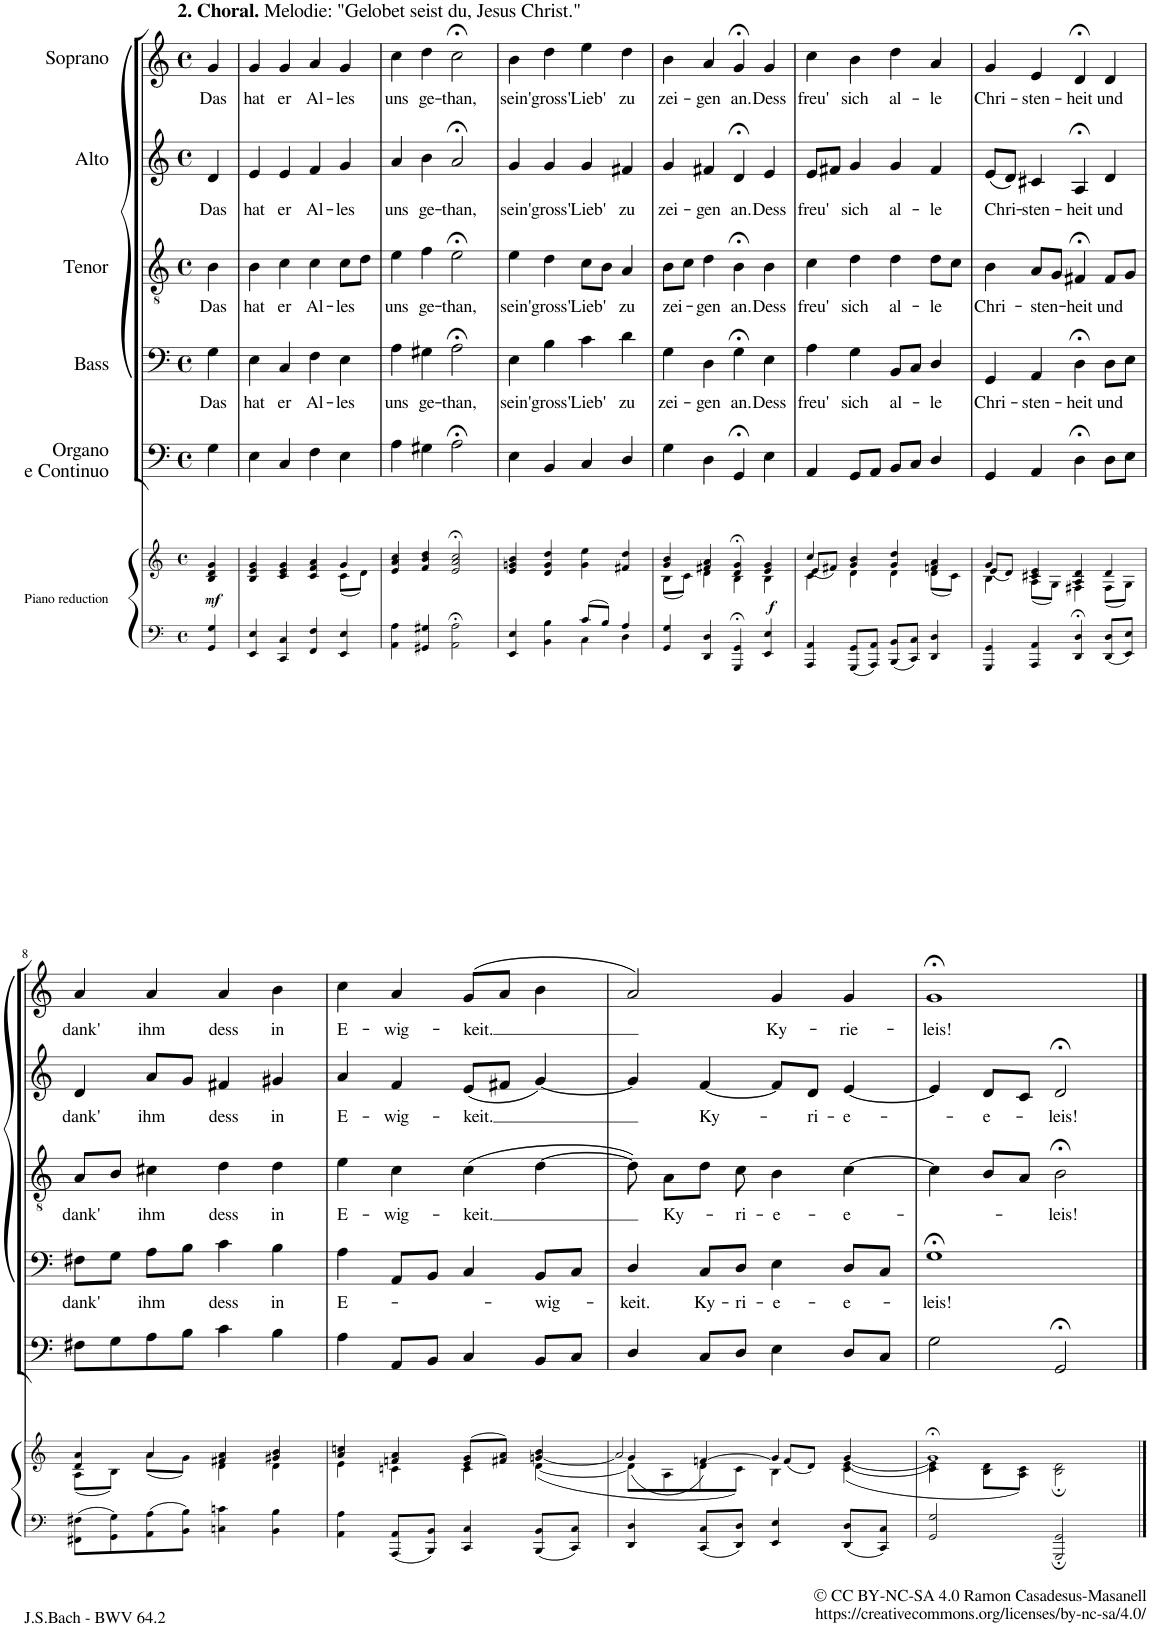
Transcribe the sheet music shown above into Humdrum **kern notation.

**kern	**kern	**dynam	**kern	**kern	**text	**kern	**text	**kern	**text	**kern	**text
*part6	*part6	*part6	*part5	*part4	*part4	*part3	*part3	*part2	*part2	*part1	*part1
*staff7	*staff6	*staff6/7	*staff5	*staff4	*staff4	*staff3	*staff3	*staff2	*staff2	*staff1	*staff1
*I"Piano reduction	*	*	*I"Organo e Continuo	*I"Bass	*	*I"Tenor	*	*I"Alto	*	*I"Soprano	*
*I'Pno	*	*	*	*	*	*	*	*	*	*	*
*stria5	*stria5	*	*	*	*	*	*	*	*	*	*
*clefF4	*clefG2	*	*clefF4	*clefF4	*	*clefGv2	*	*clefG2	*	*clefG2	*
*k[]	*k[]	*	*k[]	*k[]	*	*k[]	*	*k[]	*	*k[]	*
*M4/4	*M4/4	*	*M4/4	*M4/4	*	*M4/4	*	*M4/4	*	*M4/4	*
*met(c)	*met(c)	*	*met(c)	*met(c)	*	*met(c)	*	*met(c)	*	*met(c)	*
=1	=1	=1	=1	=1	=1	=1	=1	=1	=1	=1	=1
!	!	!	!	!	!	!	!	!	!	!LO:TX:a:B:t=2. Choral.	!
!	!	!	!	!	!	!	!	!	!	!LO:TX:a:t=Melodie&colon; "Gelobet seist du, Jesus Christ."	!
!	!	!LO:DY:b	!	!	!LO:LY:b	!	!LO:LY:b	!	!LO:LY:b	!	!LO:LY:b
4GG/ 4G/	4B/ 4d/ 4g/	mf	4G\	4G\	Das	4B\	Das	4d/	Das	4g/	Das
=2	=2	=2	=2	=2	=2	=2	=2	=2	=2	=2	=2
*	*^	*	*	*	*	*	*	*	*	*	*
!	!	!	!	!	!	!LO:LY:b	!	!LO:LY:b	!	!LO:LY:b	!	!LO:LY:b
4EE/ 4E/	4B/ 4e/ 4g/	2ryy	.	4E\	4E\	hat	4B\	hat	4e/	hat	4g/	hat
!	!	!	!	!	!	!LO:LY:b	!	!LO:LY:b	!	!LO:LY:b	!	!LO:LY:b
4CC/ 4C/	4c/ 4e/ 4g/	.	.	4C/	4C/	er	4c\	er	4e/	er	4g/	er
!	!	!	!	!	!	!LO:LY:b	!	!LO:LY:b	!	!LO:LY:b	!	!LO:LY:b
4FF/ 4F/	4c/ 4f/ 4a/	4ryy	.	4F\	4F\	Al-	4c\	Al-	4f/	Al-	4a/	Al-
!	!	!	!	!	!	!LO:LY:b	!	!LO:LY:b	!	!LO:LY:b	!	!LO:LY:b
4EE/ 4E/	4g/	(8c\L	.	4E\	4E\	les	8c\L	les	4g/	les	4g/	les
.	.	8d\J)	.	.	.	.	8d\J	.	.	.	.	.
=3	=3	=3	=3	=3	=3	=3	=3	=3	=3	=3	=3	=3
!	!	!	!	!	!	!LO:LY:b	!	!LO:LY:b	!	!LO:LY:b	!	!LO:LY:b
*	*v	*v	*	*	*	*	*	*	*	*	*	*
4AA\ 4A\	4e/ 4a/ 4cc/	.	4A\	4A\	uns	4e\	uns	4a/	uns	4cc\	uns
!	!	!	!	!	!LO:LY:b	!	!LO:LY:b	!	!LO:LY:b	!	!LO:LY:b
4GG#X/ 4G#X/	4f/ 4b/ 4dd/	.	4G#X\	4G#X\	ge-	4f\	ge-	4b\	ge-	4dd\	ge-
!	!	!	!	!	!LO:LY:b	!	!LO:LY:b	!	!LO:LY:b	!	!LO:LY:b
2AA\;< 2A\;<	2e/;< 2a/;< 2cc/;<	.	2A;<\	2A;<\	than,	2e;<\	than,	2a;</	than,	2cc;<\	than,
=4	=4	=4	=4	=4	=4	=4	=4	=4	=4	=4	=4
*^	*	*	*	*	*	*	*	*	*	*	*
!	!	!	!	!	!	!LO:LY:b	!	!LO:LY:b	!	!LO:LY:b	!	!LO:LY:b
4EE/ 4E/	2ryy	4e/ 4gn/ 4b/	.	4E\	4E\	sein'	4e\	sein'	4g/	sein'	4b\	sein'
!	!	!	!	!	!	!LO:LY:b	!	!LO:LY:b	!	!LO:LY:b	!	!LO:LY:b
4BB\ 4B\	.	4d/ 4g/ 4dd/	.	4BB/	4B\	gross'	4d\	gross'	4g/	gross'	4dd\	gross'
!	!	!	!	!	!	!LO:LY:b	!	!LO:LY:b	!	!LO:LY:b	!	!LO:LY:b
8c/L	4C\	4g\ 4ee\	.	4C/	4c\	Lieb'	8c\L	Lieb'	4g/	Lieb'	4ee\	Lieb'
8B/J	.	.	.	.	.	.	8B\J	.	.	.	.	.
!	!	!	!	!	!	!LO:LY:b	!	!LO:LY:b	!	!LO:LY:b	!	!LO:LY:b
4A/	4D\	4f#X/ 4dd/	.	4D/	4d\	zu	4A/	zu	4f#X/	zu	4dd\	zu
=5	=5	=5	=5	=5	=5	=5	=5	=5	=5	=5	=5	=5
*	*	*^	*	*	*	*	*	*	*	*	*	*
!	!	!	!	!	!	!	!LO:LY:b	!	!LO:LY:b	!	!LO:LY:b	!	!LO:LY:b
*v	*v	*	*	*	*	*	*	*	*	*	*	*	*
4GG/ 4G/	4g/ 4b/	(8B\L	.	4G\	4G\	zei-	8B\L	zei-	4g/	zei-	4b\	zei-
.	.	8c\J)	.	.	.	.	8c\J	.	.	.	.	.
!	!	!	!	!	!	!LO:LY:b	!	!LO:LY:b	!	!LO:LY:b	!	!LO:LY:b
4DD/ 4D/	4f#X/ 4a/	4d\	.	4D\	4D\	gen	4d\	-gen	4f#X/	gen	4a/	gen
!	!	!	!	!	!	!LO:LY:b	!	!LO:LY:b	!	!LO:LY:b	!	!LO:LY:b
4GGG/;< 4GG/;<	4d/;< 4g/;<	4B\	.	4GG;</	4G;<\	an.	4B;<\	an.	4d;</	an.	4g;</	an.
!	!	!	!LO:DY:b	!	!	!LO:LY:b	!	!LO:LY:b	!	!LO:LY:b	!	!LO:LY:b
4EE/ 4E/	4e/ 4g/	4B\	f	4E\	4E\	Dess	4B\	Dess	4e/	Dess	4g/	Dess
=6	=6	=6	=6	=6	=6	=6	=6	=6	=6	=6	=6	=6
*	*	*^	*	*	*	*	*	*	*	*	*	*
!	!	!	!	!	!	!	!LO:LY:b	!	!LO:LY:b	!	!LO:LY:b	!	!LO:LY:b
4AAA/ 4AA/	4cc/	4c\	(8e/L	.	4AA/	4A\	freu'	4c\	freu'	8e/L	freu'	4cc\	freu'
.	.	.	8f#X/J)	.	.	.	.	.	.	8f#X/J	.	.	.
!	!	!	!	!	!	!	!LO:LY:b	!	!LO:LY:b	!	!LO:LY:b	!	!LO:LY:b
8GGG/ 8GG/L	4g/ 4b/	4d\	4ryy	.	8GG/L	4G\	sich	4d\	sich	4g/	sich	4b\	sich
8AAA/ 8AA/J	.	.	.	.	8AA/J	.	.	.	.	.	.	.	.
!	!	!	!	!	!	!	!LO:LY:b	!	!LO:LY:b	!	!LO:LY:b	!	!LO:LY:b
8BBB/ 8BB/L	4g/ 4dd/	4d\	2ryy	.	8BB/L	8BB/L	al-	4d\	al-	4g/	al-	4dd\	al-
8CC/ 8C/J	.	.	.	.	8C/J	8C/J	.	.	.	.	.	.	.
!	!	!	!	!	!	!	!LO:LY:b	!	!LO:LY:b	!	!LO:LY:b	!	!LO:LY:b
4DD/ 4D/	4fn/ 4a/	(8d\L	.	.	4D/	4D/	-le	8d\L	le	4f#/	le	4a/	le
.	.	8c\J)	.	.	.	.	.	8c\J	.	.	.	.	.
=7	=7	=7	=7	=7	=7	=7	=7	=7	=7	=7	=7	=7	=7
!	!	!	!	!	!	!	!LO:LY:b	!	!LO:LY:b	!	!LO:LY:b	!	!LO:LY:b
4GGG/ 4GG/	4g/	4B\	(8e/L	.	4GG/	4GG/	Chri-	4B\	Chri-	(8e/L	Chri-	4g/	Chri-
.	.	.	8d/J)	.	.	.	.	.	.	8d/J)	.	.	.
!	!	!	!	!	!	!	!LO:LY:b	!	!LO:LY:b	!	!LO:LY:b	!	!LO:LY:b
4AAA/ 4AA/	4c#X/ 4e/	(8A\L	4ryy	.	4AA/	4AA/	sten-	8A/L	sten-	4c#X/	sten-	4e/	sten-
.	.	8G\J)	.	.	.	.	.	8G/J	.	.	.	.	.
!	!	!	!	!	!	!	!LO:LY:b	!	!LO:LY:b	!	!LO:LY:b	!	!LO:LY:b
4DD/;< 4D/;<	4A/ 4d/	4F#X\	2ryy	.	4D;<\	4D;<\	heit	4F#X;</	-heit	4A;</	heit	4d;</	heit
!	!	!	!	!	!	!	!LO:LY:b	!	!LO:LY:b	!	!LO:LY:b	!	!LO:LY:b
8DD/ 8D/L	4d/	(8F#\L	.	.	8D\L	8D\L	und	8F#/L	und	4d/	und	4d/	und
8EE/ 8E/J	.	8G\J)	.	.	8E\J	8E\J	.	8G/J	.	.	.	.	.
*	*	*v	*v	*	*	*	*	*	*	*	*	*	*
!!LO:LB:g=z
=8	=8	=8	=8	=8	=8	=8	=8	=8	=8	=8	=8	=8
!	!	!	!	!	!	!LO:LY:b	!	!LO:LY:b	!	!LO:LY:b	!	!LO:LY:b
8FF#X\ 8F#X\L	4d/ 4a/	(8A\L	.	8F#X\L	8F#X\L	dank'	8A/L	dank'	4d/	dank'	4a/	dank'
8GG\ 8G\	.	8B\J)	.	8G\	8G\J	.	8B/J	.	.	.	.	.
!	!	!	!	!	!	!LO:LY:b	!	!LO:LY:b	!	!LO:LY:b	!	!LO:LY:b
8AA\ 8A\	4a/	(8a\L	.	8A\	8A\L	ihm	4c#X\	ihm	8a/L	ihm	4a/	ihm
8BB\ 8B\J	.	8g\J)	.	8B\J	8B\J	.	.	.	8g/J	.	.	.
!	!	!	!	!	!	!LO:LY:b	!	!LO:LY:b	!	!LO:LY:b	!	!LO:LY:b
4Cn\ 4cn\	4f#X/ 4a/	4d\	.	4c\	4c\	dess	4d\	dess	4f#X/	dess	4a/	dess
!	!	!	!	!	!	!LO:LY:b	!	!LO:LY:b	!	!LO:LY:b	!	!LO:LY:b
4BB\ 4B\	4g#X/ 4b/	4d\	.	4B\	4B\	in	4d\	in	4g#X/	in	4b\	in
=9	=9	=9	=9	=9	=9	=9	=9	=9	=9	=9	=9	=9
!	!	!	!	!	!	!LO:LY:b	!	!LO:LY:b	!	!LO:LY:b	!	!LO:LY:b
4AA\ 4A\	4a/ 4ccn/	4e\	.	4A\	4A\	E-	4e\	E-	4a/	E-	4cc\	E-
!	!	!	!	!	!	!	!	!LO:LY:b	!	!LO:LY:b	!	!LO:LY:b
8AAA/ 8AA/L	4fn/ 4a/	4cn\	.	8AA/L	8AA/L	.	4c\	wig-	4f/	wig-	4a/	wig-
8BBB/ 8BB/J	.	.	.	8BB/J	8BB/J	.	.	.	.	.	.	.
!	!	!	!	!	!	!	!	!LO:LY:b	!	!LO:LY:b	!	!LO:LY:b
4CC/ 4C/	(8e/ 8g/L	4c\	.	4C/	4C/	.	(4c\	keit.	(8e/L	keit.	(8g/L	keit.
.	8f#X/ 8a/J)	.	.	.	.	.	.	.	8f#X/J	.	8a/J	.
!	!	!	!	!	!	!LO:LY:b	!	!	!	!	!	!
8BBB/ 8BB/L	[<4gn/ 4b/	([4d\	.	8BB/L	8BB/L	-wig-	[4d\	.	[4g/)	.	4b\	.
8CC/ 8C/J	.	.	.	8C/J	8C/J	.	.	.	.	.	.	.
=10	=10	=10	=10	=10	=10	=10	=10	=10	=10	=10	=10	=10
*	*	*^	*	*	*	*	*	*	*	*	*	*
!	!	!	!	!	!	!	!LO:LY:b	!	!	!	!	!	!
4DD/ 4D/	2a/	8d\L]	(4g/]	.	4D/	4D/	-keit.	8d\])	.	4g/]	.	2a/)	.
!	!	!	!	!	!	!	!	!	!LO:LY:b	!	!	!	!
.	.	8A\	.	.	.	.	.	8A\L	Ky-	.	.	.	.
!	!	!	!	!	!	!	!LO:LY:b	!	!	!	!LO:LY:b	!	!
8CC/ 8C/L	.	8d\	[4fn/)	.	8C/L	8C/L	Ky-	8d\J	.	[4f/	Ky-	.	.
!	!	!	!	!	!	!	!LO:LY:b	!	!LO:LY:b	!	!	!	!
8DD/ 8D/J	.	8c\J)	.	.	8D/J	8D/J	-ri-	8c\	-ri-	.	.	.	.
!	!	!	!	!	!	!	!LO:LY:b	!	!LO:LY:b	!	!	!	!LO:LY:b
4EE/ 4E/	4g/	4B\	(8f/L]	.	4E\	4E\	-e-	4B\	-e-	8f/L]	.	4g/	Ky-
!	!	!	!	!	!	!	!	!	!	!	!LO:LY:b	!	!
.	.	.	8d/J)	.	.	.	.	.	.	8d/J	-ri-	.	.
!	!	!	!	!	!	!	!LO:LY:b	!	!LO:LY:b	!	!LO:LY:b	!	!LO:LY:b
8DD/ 8D/L	4g/	([4c\ [4e\	4ryy	.	8D/L	8D/L	-e-	[4c\	-e-	[4e/	-e-	4g/	rie-
8CC/ 8C/J	.	.	.	.	8C/J	8C/J	.	.	.	.	.	.	.
*	*	*v	*v	*	*	*	*	*	*	*	*	*	*
=11	=11	=11	=11	=11	=11	=11	=11	=11	=11	=11	=11	=11
!	!	!	!	!	!	!LO:LY:b	!	!	!	!	!	!LO:LY:b
2GG/ 2G/	1g;<	4c\] 4e\]	.	2G\	1G;<	-leis!	4c\]	.	4e/]	.	1g;<	leis!
!	!	!	!	!	!	!	!	!	!	!LO:LY:b	!	!
.	.	8B\ 8d\L	.	.	.	.	8B/L	.	8d/L	-e-	.	.
.	.	8A\ 8c\J)	.	.	.	.	8A/J	.	8c/J	.	.	.
!	!	!	!	!	!	!	!	!LO:LY:b	!	!LO:LY:b	!	!
2GGG/; 2GG/;	.	2B\; 2d\;	.	2GG;</	.	.	2B;<\	leis!	2d;</	-leis!	.	.
*	*v	*v	*	*	*	*	*	*	*	*	*	*
==	==	==	==	==	==	==	==	==	==	==	==
*-	*-	*-	*-	*-	*-	*-	*-	*-	*-	*-	*-
